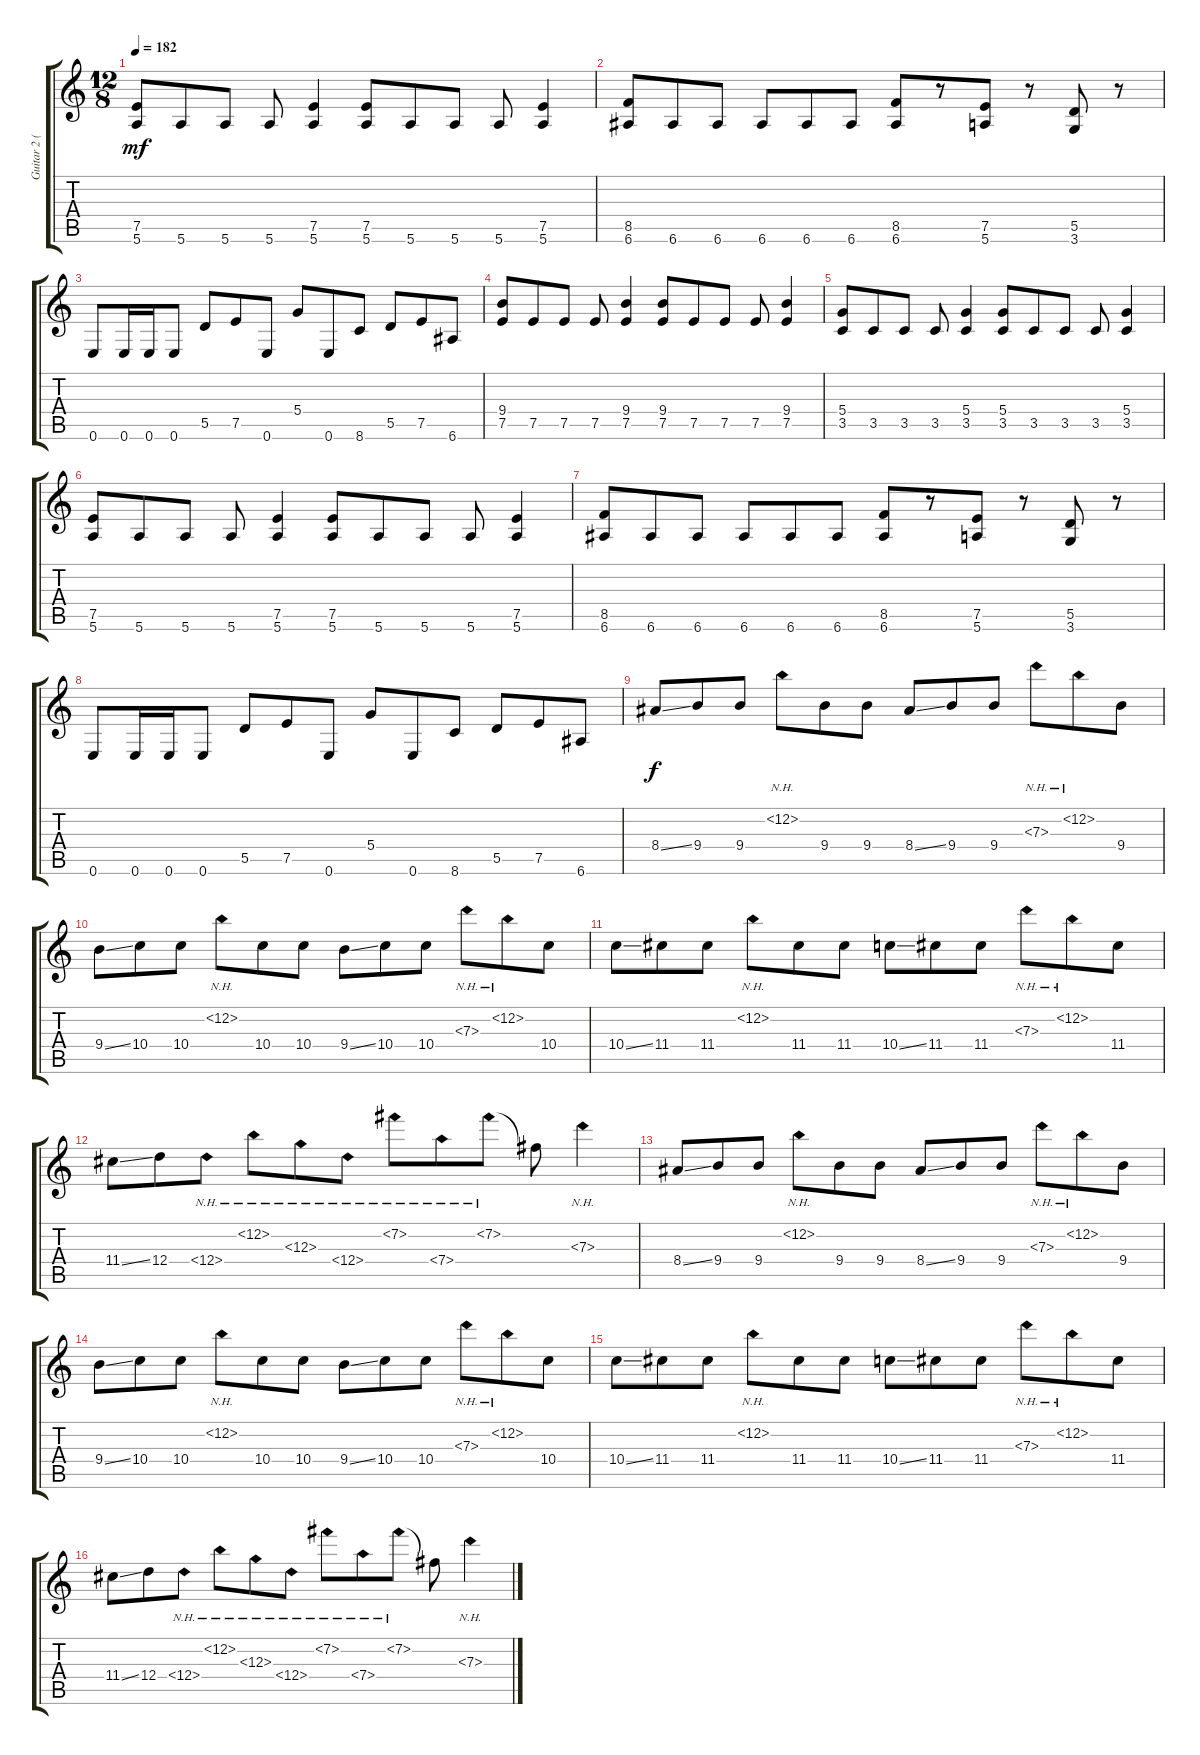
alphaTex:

\track ("Guitar 2 (Jeff Young)" "Guitar 2 (") {instrument distortionguitar}
\staff {score tabs}
\tuning (E4 B3 G3 D3 A2 E2) {hide}
\ts (12 8)
\tempo 182
\clef g2
\ks c
(7.5 5.6).8{dy mf} 5.6.8 5.6.8 5.6.8 (7.5 5.6).4 (7.5 5.6).8 5.6.8 5.6.8 5.6.8 (7.5 5.6).4 |
(8.5 6.6).8 6.6.8 6.6.8 6.6.8 6.6.8 6.6.8 (8.5 6.6).8 r.8 (7.5 5.6).8 r.8 (5.5 3.6).8 r.8 |
0.6.8 0.6.16 0.6.16 0.6.8 5.5.8 7.5.8 0.6.8 5.4.8 0.6.8 8.6.8 5.5.8 7.5.8 6.6.8 |
(9.4 7.5).8 7.5.8 7.5.8 7.5.8 (9.4 7.5).4 (9.4 7.5).8 7.5.8 7.5.8 7.5.8 (9.4 7.5).4 |
(5.4 3.5).8 3.5.8 3.5.8 3.5.8 (5.4 3.5).4 (5.4 3.5).8 3.5.8 3.5.8 3.5.8 (5.4 3.5).4 |
(7.5 5.6).8 5.6.8 5.6.8 5.6.8 (7.5 5.6).4 (7.5 5.6).8 5.6.8 5.6.8 5.6.8 (7.5 5.6).4 |
(8.5 6.6).8 6.6.8 6.6.8 6.6.8 6.6.8 6.6.8 (8.5 6.6).8 r.8 (7.5 5.6).8 r.8 (5.5 3.6).8 r.8 |
0.6.8 0.6.16 0.6.16 0.6.8 5.5.8 7.5.8 0.6.8 5.4.8 0.6.8 8.6.8 5.5.8 7.5.8 6.6.8 |
8.4{ss}.8{dy f} 9.4.8 9.4.8 12.2{nh}.8 9.4.8 9.4.8 8.4{ss}.8 9.4.8 9.4.8 7.3{nh}.8 12.2{nh}.8 9.4.8 |
9.4{ss}.8 10.4.8 10.4.8 12.2{nh}.8 10.4.8 10.4.8 9.4{ss}.8 10.4.8 10.4.8 7.3{nh}.8 12.2{nh}.8 10.4.8 |
10.4{ss}.8 11.4.8 11.4.8 12.2{nh}.8 11.4.8 11.4.8 10.4{ss}.8 11.4.8 11.4.8 7.3{nh}.8 12.2{nh}.8 11.4.8 |
11.4{ss}.8 12.4.8 12.4{nh}.8 12.2{nh}.8 12.3{nh}.8 12.4{nh}.8 7.2{nh}.8 7.4{nh}.8 7.2{nh}.8 7.2{t}.8 7.3{nh}.4 |
8.4{ss}.8 9.4.8 9.4.8 12.2{nh}.8 9.4.8 9.4.8 8.4{ss}.8 9.4.8 9.4.8 7.3{nh}.8 12.2{nh}.8 9.4.8 |
9.4{ss}.8 10.4.8 10.4.8 12.2{nh}.8 10.4.8 10.4.8 9.4{ss}.8 10.4.8 10.4.8 7.3{nh}.8 12.2{nh}.8 10.4.8 |
10.4{ss}.8 11.4.8 11.4.8 12.2{nh}.8 11.4.8 11.4.8 10.4{ss}.8 11.4.8 11.4.8 7.3{nh}.8 12.2{nh}.8 11.4.8 |
11.4{ss}.8 12.4.8 12.4{nh}.8 12.2{nh}.8 12.3{nh}.8 12.4{nh}.8 7.2{nh}.8 7.4{nh}.8 7.2{nh}.8 7.2{t}.8 7.3{nh}.4
